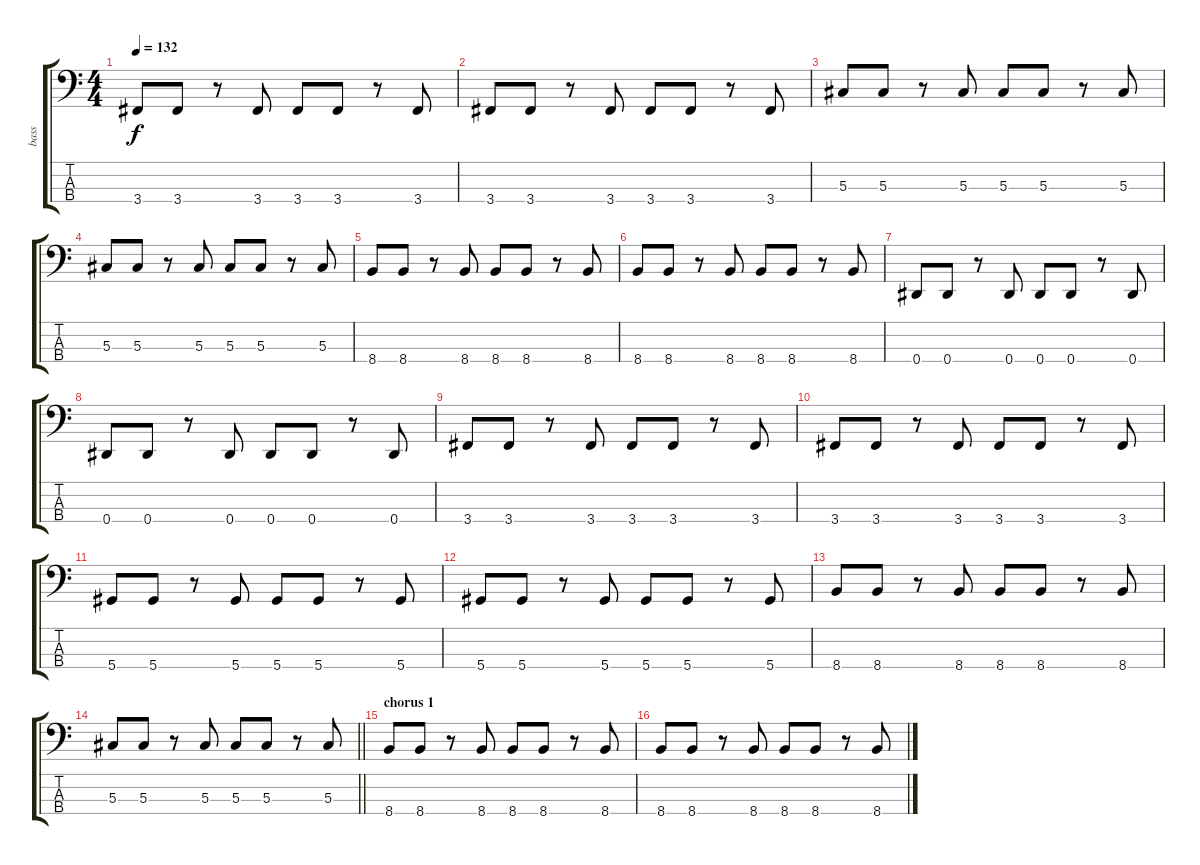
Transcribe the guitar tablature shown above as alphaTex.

\track ("bass" "bass") {instrument electricbassfinger}
\staff {score tabs}
\tuning (Gb2 Db2 Ab1 Eb1) {hide}
\ts (4 4)
\tempo 132
\clef f4
\ks c
3.4.8{dy f} 3.4.8 r.8 3.4.8 3.4.8 3.4.8 r.8 3.4.8 |
3.4.8 3.4.8 r.8 3.4.8 3.4.8 3.4.8 r.8 3.4.8 |
5.3.8 5.3.8 r.8 5.3.8 5.3.8 5.3.8 r.8 5.3.8 |
5.3.8 5.3.8 r.8 5.3.8 5.3.8 5.3.8 r.8 5.3.8 |
8.4.8 8.4.8 r.8 8.4.8 8.4.8 8.4.8 r.8 8.4.8 |
8.4.8 8.4.8 r.8 8.4.8 8.4.8 8.4.8 r.8 8.4.8 |
0.4.8 0.4.8 r.8 0.4.8 0.4.8 0.4.8 r.8 0.4.8 |
0.4.8 0.4.8 r.8 0.4.8 0.4.8 0.4.8 r.8 0.4.8 |
3.4.8 3.4.8 r.8 3.4.8 3.4.8 3.4.8 r.8 3.4.8 |
3.4.8 3.4.8 r.8 3.4.8 3.4.8 3.4.8 r.8 3.4.8 |
5.4.8 5.4.8 r.8 5.4.8 5.4.8 5.4.8 r.8 5.4.8 |
5.4.8 5.4.8 r.8 5.4.8 5.4.8 5.4.8 r.8 5.4.8 |
8.4.8 8.4.8 r.8 8.4.8 8.4.8 8.4.8 r.8 8.4.8 |
\barLineRight lightlight
5.3.8 5.3.8 r.8 5.3.8 5.3.8 5.3.8 r.8 5.3.8 |
\section ("" "chorus 1")
8.4.8 8.4.8 r.8 8.4.8 8.4.8 8.4.8 r.8 8.4.8 |
8.4.8 8.4.8 r.8 8.4.8 8.4.8 8.4.8 r.8 8.4.8
